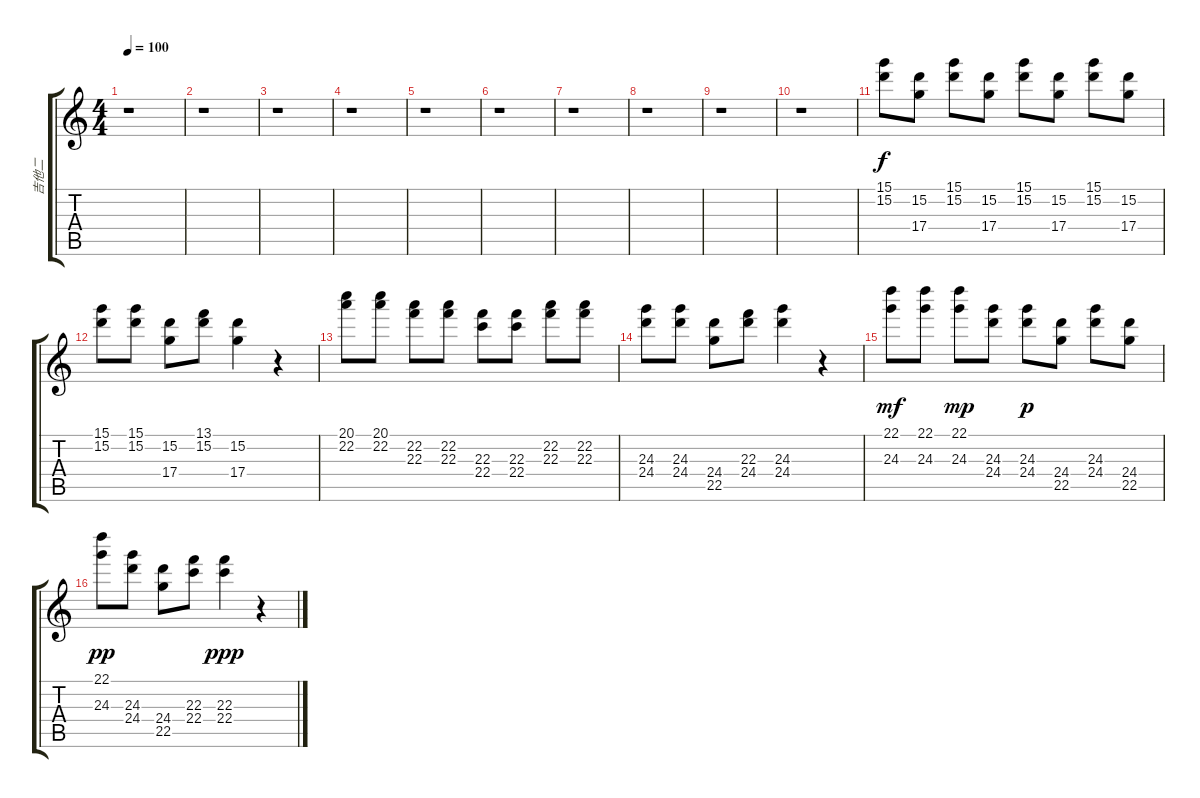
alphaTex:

\track ("吉他二" "吉他二") {instrument acousticguitarsteel}
\staff {score tabs}
\tuning (E4 B3 G3 D3 A2 E2) {hide}
\ts (4 4)
\tempo 100
\clef g2
\ks c
r.1{dy f} |
r.1 |
r.1 |
r.1 |
r.1 |
r.1 |
r.1 |
r.1 |
r.1 |
r.1 |
(15.1 15.2).8 (15.2 17.4).8 (15.1 15.2).8 (15.2 17.4).8 (15.1 15.2).8 (15.2 17.4).8 (15.1 15.2).8 (15.2 17.4).8 |
(15.1 15.2).8 (15.1 15.2).8 (15.2 17.4).8 (13.1 15.2).8 (15.2 17.4).4 r.4 |
(20.1 22.2).8 (20.1 22.2).8 (22.2 22.3).8 (22.2 22.3).8 (22.3 22.4).8 (22.3 22.4).8 (22.2 22.3).8 (22.2 22.3).8 |
(24.3 24.4).8 (24.3 24.4).8 (24.4 22.5).8 (22.3 24.4).8 (24.3 24.4).4 r.4 |
(22.1 24.3).8{dy mf} (22.1 24.3).8 (22.1 24.3).8{dy mp} (24.3 24.4).8 (24.3 24.4).8{dy p} (24.4 22.5).8 (24.3 24.4).8 (24.4 22.5).8 |
(22.1 24.3).8{dy pp} (24.3 24.4).8 (24.4 22.5).8 (22.3 22.4).8 (22.3 22.4).4{dy ppp} r.4
